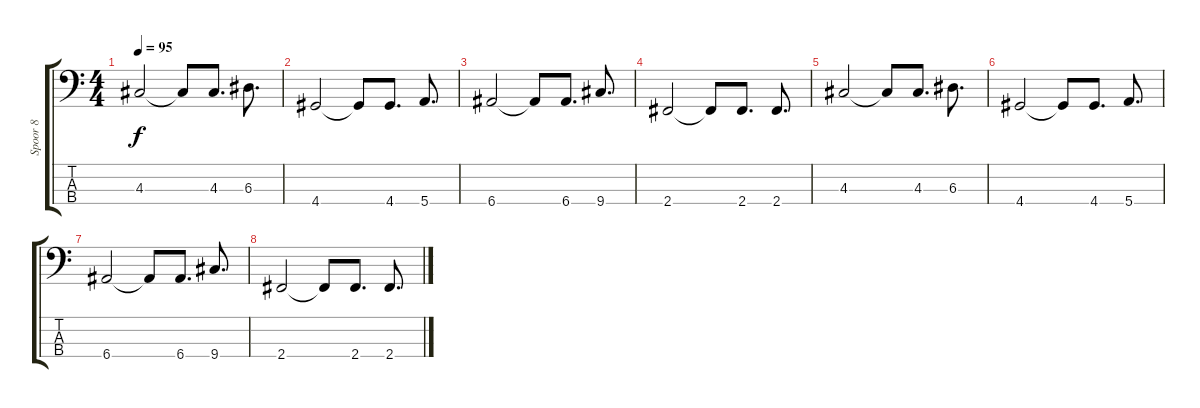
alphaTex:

\track ("Spoor 8" "Spoor 8") {instrument electricbassfinger}
\staff {score tabs}
\tuning (G2 D2 A1 E1) {hide}
\ts (4 4)
\tempo 95
\clef f4
\ks c
4.3.2{dy f} 4.3{t}.8 4.3.8{d} 6.3.8{d} |
4.4.2 4.4{t}.8 4.4.8{d} 5.4.8{d} |
6.4.2 6.4{t}.8 6.4.8{d} 9.4.8{d} |
2.4.2 2.4{t}.8 2.4.8{d} 2.4.8{d} |
4.3.2 4.3{t}.8 4.3.8{d} 6.3.8{d} |
4.4.2 4.4{t}.8 4.4.8{d} 5.4.8{d} |
6.4.2 6.4{t}.8 6.4.8{d} 9.4.8{d} |
2.4.2 2.4{t}.8 2.4.8{d} 2.4.8{d}
